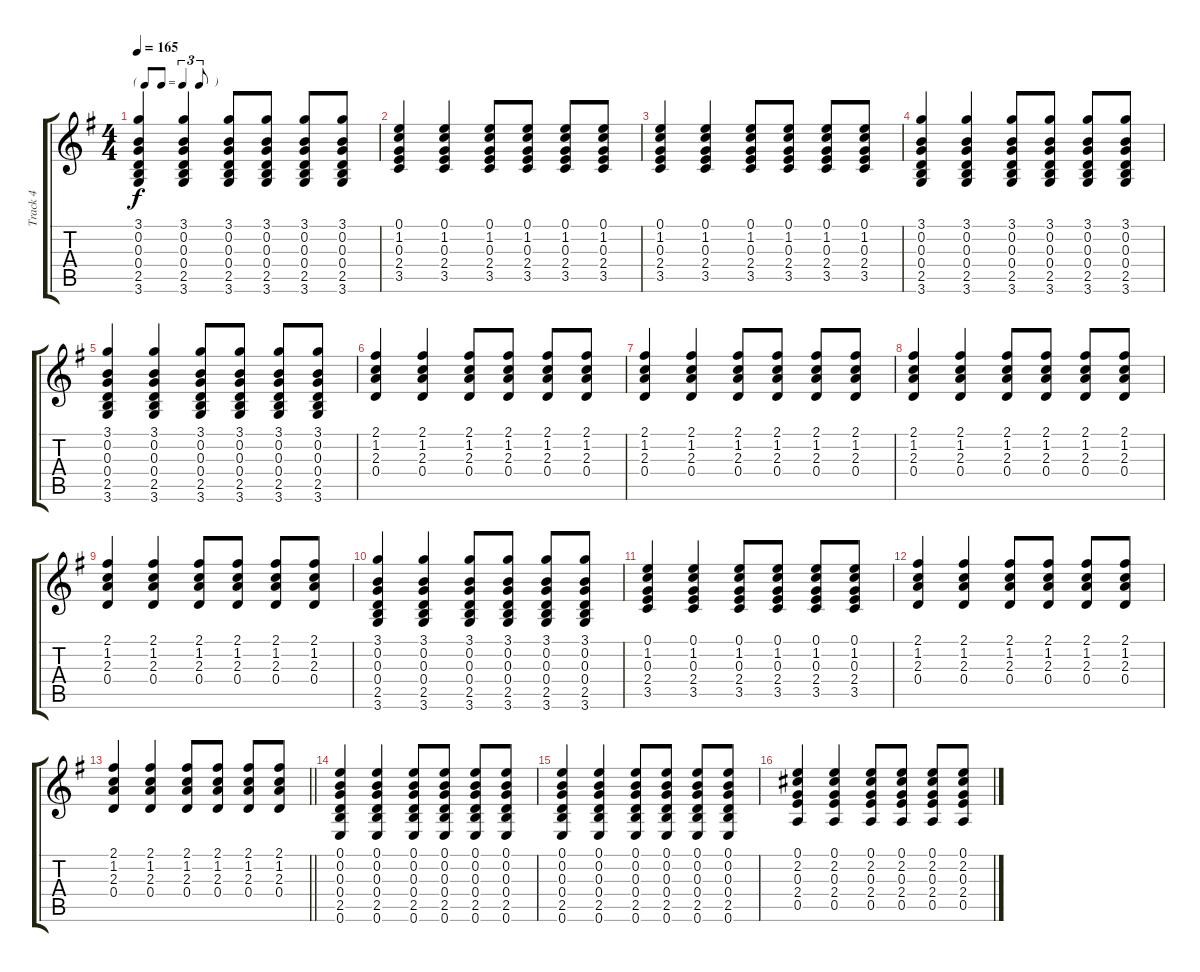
\track ("Track 4" "Track 4") {instrument electricguitarclean}
\staff {score tabs}
\tuning (E4 B3 G3 D3 A2 E2) {hide}
\ts (4 4)
\tf triplet8th
\tempo 165
\clef g2
\ks g
(3.1 0.2 0.3 0.4 2.5 3.6).4{dy f} (3.1 0.2 0.3 0.4 2.5 3.6).4 (3.1 0.2 0.3 0.4 2.5 3.6).8 (3.1 0.2 0.3 0.4 2.5 3.6).8 (3.1 0.2 0.3 0.4 2.5 3.6).8 (3.1 0.2 0.3 0.4 2.5 3.6).8 |
(0.1 1.2 0.3 2.4 3.5).4 (0.1 1.2 0.3 2.4 3.5).4 (0.1 1.2 0.3 2.4 3.5).8 (0.1 1.2 0.3 2.4 3.5).8 (0.1 1.2 0.3 2.4 3.5).8 (0.1 1.2 0.3 2.4 3.5).8 |
(0.1 1.2 0.3 2.4 3.5).4 (0.1 1.2 0.3 2.4 3.5).4 (0.1 1.2 0.3 2.4 3.5).8 (0.1 1.2 0.3 2.4 3.5).8 (0.1 1.2 0.3 2.4 3.5).8 (0.1 1.2 0.3 2.4 3.5).8 |
(3.1 0.2 0.3 0.4 2.5 3.6).4 (3.1 0.2 0.3 0.4 2.5 3.6).4 (3.1 0.2 0.3 0.4 2.5 3.6).8 (3.1 0.2 0.3 0.4 2.5 3.6).8 (3.1 0.2 0.3 0.4 2.5 3.6).8 (3.1 0.2 0.3 0.4 2.5 3.6).8 |
(3.1 0.2 0.3 0.4 2.5 3.6).4 (3.1 0.2 0.3 0.4 2.5 3.6).4 (3.1 0.2 0.3 0.4 2.5 3.6).8 (3.1 0.2 0.3 0.4 2.5 3.6).8 (3.1 0.2 0.3 0.4 2.5 3.6).8 (3.1 0.2 0.3 0.4 2.5 3.6).8 |
(2.1 1.2 2.3 0.4).4 (2.1 1.2 2.3 0.4).4 (2.1 1.2 2.3 0.4).8 (2.1 1.2 2.3 0.4).8 (2.1 1.2 2.3 0.4).8 (2.1 1.2 2.3 0.4).8 |
(2.1 1.2 2.3 0.4).4 (2.1 1.2 2.3 0.4).4 (2.1 1.2 2.3 0.4).8 (2.1 1.2 2.3 0.4).8 (2.1 1.2 2.3 0.4).8 (2.1 1.2 2.3 0.4).8 |
(2.1 1.2 2.3 0.4).4 (2.1 1.2 2.3 0.4).4 (2.1 1.2 2.3 0.4).8 (2.1 1.2 2.3 0.4).8 (2.1 1.2 2.3 0.4).8 (2.1 1.2 2.3 0.4).8 |
(2.1 1.2 2.3 0.4).4 (2.1 1.2 2.3 0.4).4 (2.1 1.2 2.3 0.4).8 (2.1 1.2 2.3 0.4).8 (2.1 1.2 2.3 0.4).8 (2.1 1.2 2.3 0.4).8 |
(3.1 0.2 0.3 0.4 2.5 3.6).4 (3.1 0.2 0.3 0.4 2.5 3.6).4 (3.1 0.2 0.3 0.4 2.5 3.6).8 (3.1 0.2 0.3 0.4 2.5 3.6).8 (3.1 0.2 0.3 0.4 2.5 3.6).8 (3.1 0.2 0.3 0.4 2.5 3.6).8 |
(0.1 1.2 0.3 2.4 3.5).4 (0.1 1.2 0.3 2.4 3.5).4 (0.1 1.2 0.3 2.4 3.5).8 (0.1 1.2 0.3 2.4 3.5).8 (0.1 1.2 0.3 2.4 3.5).8 (0.1 1.2 0.3 2.4 3.5).8 |
(2.1 1.2 2.3 0.4).4 (2.1 1.2 2.3 0.4).4 (2.1 1.2 2.3 0.4).8 (2.1 1.2 2.3 0.4).8 (2.1 1.2 2.3 0.4).8 (2.1 1.2 2.3 0.4).8 |
\barLineRight lightlight
(2.1 1.2 2.3 0.4).4 (2.1 1.2 2.3 0.4).4 (2.1 1.2 2.3 0.4).8 (2.1 1.2 2.3 0.4).8 (2.1 1.2 2.3 0.4).8 (2.1 1.2 2.3 0.4).8 |
(0.1 0.2 0.3 0.4 2.5 0.6).4 (0.1 0.2 0.3 0.4 2.5 0.6).4 (0.1 0.2 0.3 0.4 2.5 0.6).8 (0.1 0.2 0.3 0.4 2.5 0.6).8 (0.1 0.2 0.3 0.4 2.5 0.6).8 (0.1 0.2 0.3 0.4 2.5 0.6).8 |
(0.1 0.2 0.3 0.4 2.5 0.6).4 (0.1 0.2 0.3 0.4 2.5 0.6).4 (0.1 0.2 0.3 0.4 2.5 0.6).8 (0.1 0.2 0.3 0.4 2.5 0.6).8 (0.1 0.2 0.3 0.4 2.5 0.6).8 (0.1 0.2 0.3 0.4 2.5 0.6).8 |
(0.1 2.2 0.3 2.4 0.5).4 (0.1 2.2 0.3 2.4 0.5).4 (0.1 2.2 0.3 2.4 0.5).8 (0.1 2.2 0.3 2.4 0.5).8 (0.1 2.2 0.3 2.4 0.5).8 (0.1 2.2 0.3 2.4 0.5).8
